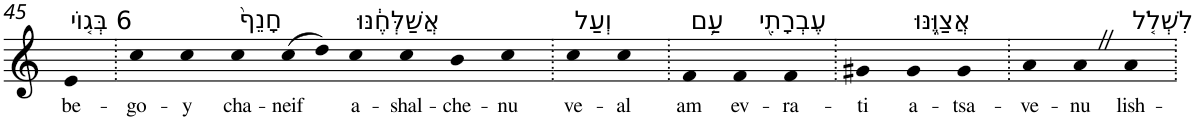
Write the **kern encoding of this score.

**kern	**text
*part1	*part1
*staff1	*staff1
*I"Piano	*
*I'Pno	*
!!LO:PB:g=z
*clefG2	*
*k[]	*
=45	=45
!LO:TX:a:t=6 בְּג֤וֹי	!
!	!LO:LY:b
4e	be-
=46.	=46.
!	!LO:LY:b
4cc	-go-
!	!LO:LY:b
4cc	-y
!LO:TX:a:t=חָנֵף֙	!
!	!LO:LY:b
4cc	cha-
!	!LO:LY:b
(>8cc	-neif
8dd)	.
!LO:TX:a:t=אֲשַׁלְּחֶ֔נּוּ	!
!	!LO:LY:b
4cc	a-
!	!LO:LY:b
4cc	-shal-
!	!LO:LY:b
4b	-che-
!	!LO:LY:b
4cc	-nu
=47.	=47.
!LO:TX:a:t=וְעַל	!
!	!LO:LY:b
4cc	ve-
!	!LO:LY:b
4cc	-al
=48.	=48.
!LO:TX:a:t=עַ֥ם	!
!	!LO:LY:b
4f	am
!LO:TX:a:t=עֶבְרָתִ֖י	!
!	!LO:LY:b
4f	ev-
!	!LO:LY:b
4f	-ra-
=49.	=49.
!	!LO:LY:b
4g#X	-ti
!LO:TX:a:t=אֲצַוֶּ֑נּוּ	!
!	!LO:LY:b
4g#	a-
!	!LO:LY:b
4g#	-tsa-
=50.	=50.
!	!LO:LY:b
4a	-ve-
!	!LO:LY:b
4aZ	-nu
!LO:TX:a:t=לִשְׁלֹ֤ל	!
!	!LO:LY:b
4a	lish-
=.	=.
*-	*-
